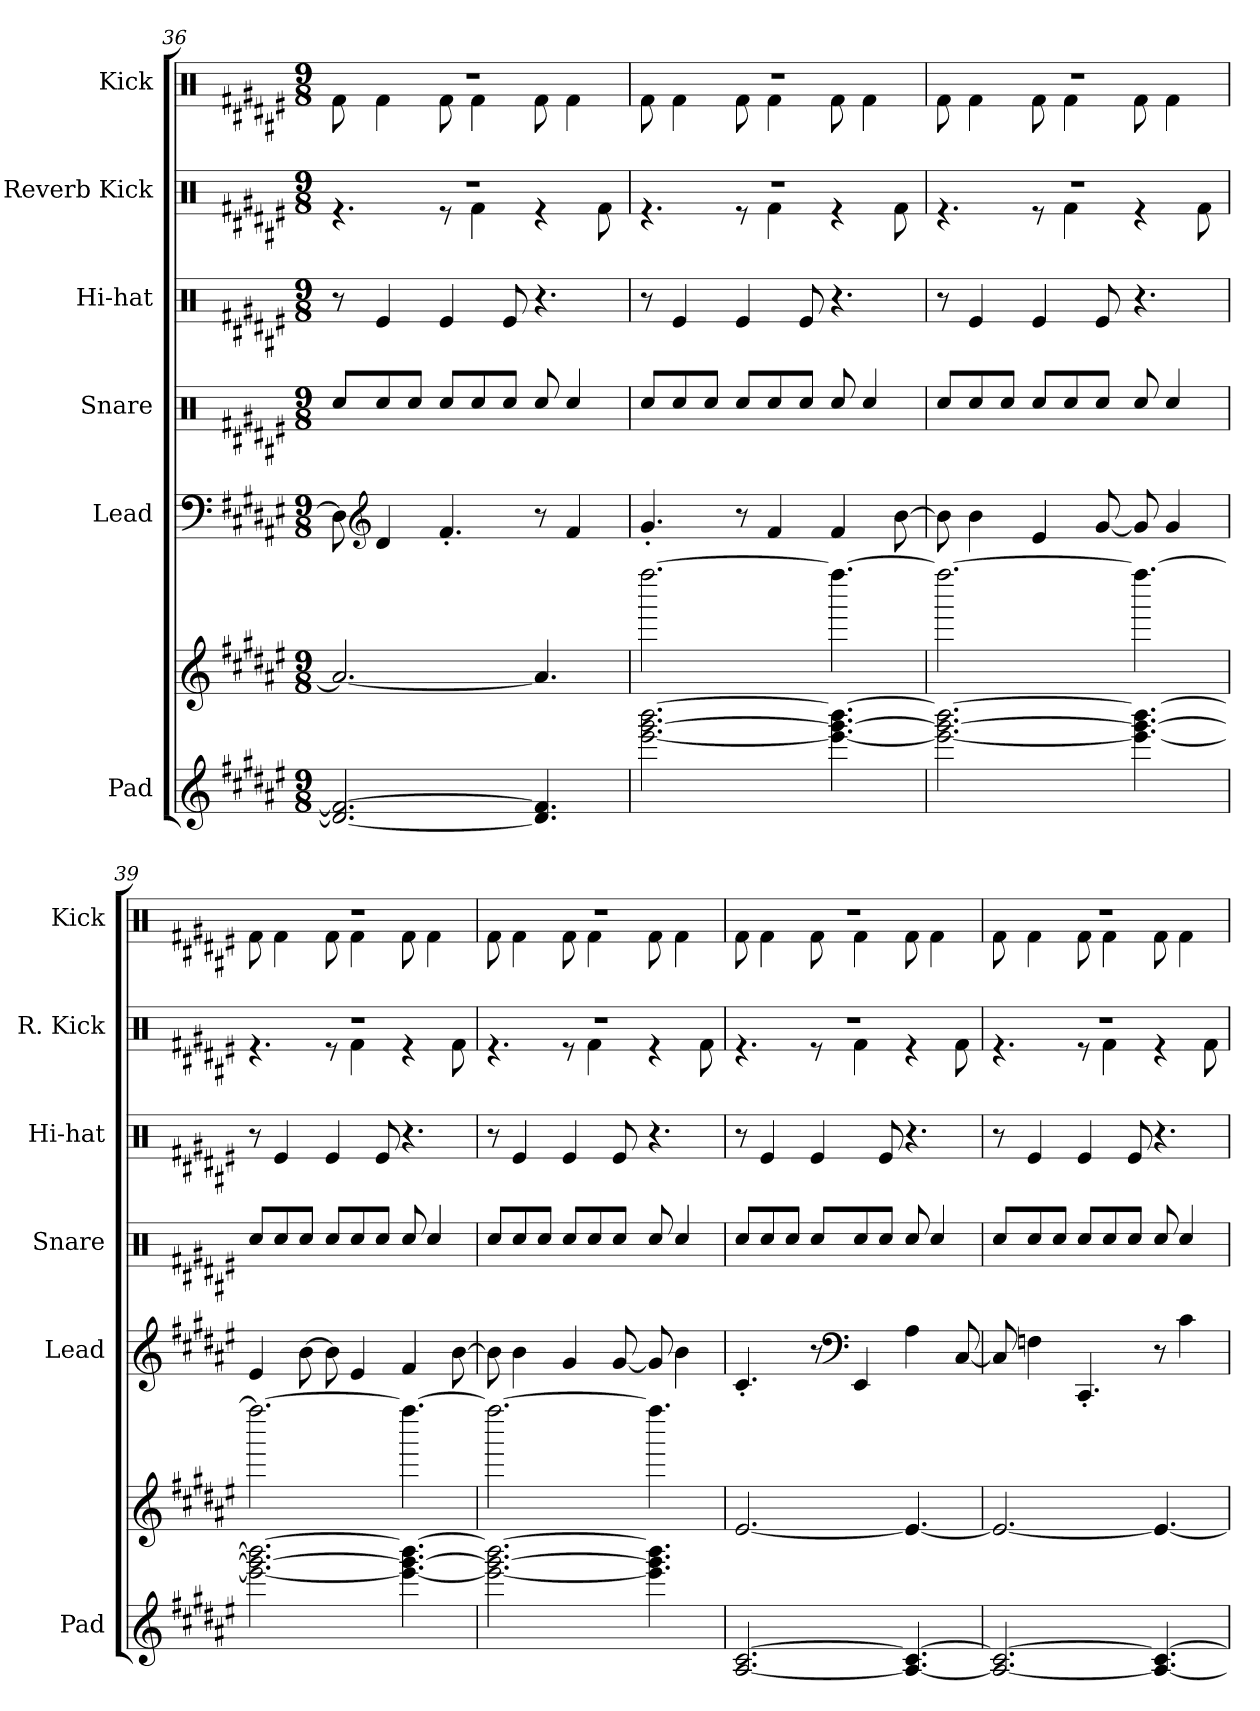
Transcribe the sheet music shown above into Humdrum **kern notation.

**kern	**kern	**kern	**kern	**kern	**kern	**kern
*part6	*part6	*part5	*part4	*part3	*part2	*part1
*staff7	*staff6	*staff5	*staff4	*staff3	*staff2	*staff1
*I"Pad	*	*I"Lead	*I"Snare	*I"Hi-hat	*I"Reverb Kick	*I"Kick
*I'Pad	*	*I'Lead	*I'Snare	*I'Hi-hat	*I'R. Kick	*I'Kick
*clefG2	*clefG2	*clefF4	*clefX	*clefX	*clefX	*clefX
*k[f#c#g#d#a#e#]	*k[f#c#g#d#a#e#]	*k[f#c#g#d#a#e#]	*k[f#c#g#d#a#e#]	*k[f#c#g#d#a#e#]	*k[f#c#g#d#a#e#]	*k[f#c#g#d#a#e#]
*M9/8	*M9/8	*M9/8	*M9/8	*M9/8	*M9/8	*M9/8
=36	=36	=36	=36	=36	=36	=36
*	*	*	*	*	*^	*^
2.d#/_ 2.f#/_	2.a#/_	8D#\]	8Rcc/L	8r	8%9r	4.r	8%9r	8Rf\
*	*	*clefG2	*	*	*	*	*	*
.	.	4d#/	8Rcc/	4Re/	.	.	.	4Rf\
.	.	.	8Rcc/J	.	.	.	.	.
.	.	4.f#'/	8Rcc/L	4Re/	.	8r	.	8Rf\
.	.	.	8Rcc/	.	.	4Rf\	.	4Rf\
.	.	.	8Rcc/J	8Re/	.	.	.	.
4.d#/] 4.f#/]	4.a#/]	8r	8Rcc/	4.r	.	4r	.	8Rf\
.	.	4f#/	4Rcc/	.	.	.	.	4Rf\
.	.	.	.	.	.	8Rf\	.	.
!!LO:PB:g=z	!!
=37	=37	=37	=37	=37	=37	=37	=37	=37
[2.eee#\ [2.ggg#\ [2.bbb\	[2.ffff#\	4.g#'/	8Rcc/L	8r	8%9r	4.r	8%9r	8Rf\
.	.	.	8Rcc/	4Re/	.	.	.	4Rf\
.	.	.	8Rcc/J	.	.	.	.	.
.	.	8r	8Rcc/L	4Re/	.	8r	.	8Rf\
.	.	4f#/	8Rcc/	.	.	4Rf\	.	4Rf\
.	.	.	8Rcc/J	8Re/	.	.	.	.
4.eee#\_ 4.ggg#\_ 4.bbb\_	4.ffff#\_	4f#/	8Rcc/	4.r	.	4r	.	8Rf\
.	.	.	4Rcc/	.	.	.	.	4Rf\
.	.	[8b\	.	.	.	8Rf\	.	.
=38	=38	=38	=38	=38	=38	=38	=38	=38
2.eee#\_ 2.ggg#\_ 2.bbb\_	2.ffff#\_	8b\]	8Rcc/L	8r	8%9r	4.r	8%9r	8Rf\
.	.	4b\	8Rcc/	4Re/	.	.	.	4Rf\
.	.	.	8Rcc/J	.	.	.	.	.
.	.	4e#/	8Rcc/L	4Re/	.	8r	.	8Rf\
.	.	.	8Rcc/	.	.	4Rf\	.	4Rf\
.	.	[8g#/	8Rcc/J	8Re/	.	.	.	.
4.eee#\_ 4.ggg#\_ 4.bbb\_	4.ffff#\_	8g#/]	8Rcc/	4.r	.	4r	.	8Rf\
.	.	4g#/	4Rcc/	.	.	.	.	4Rf\
.	.	.	.	.	.	8Rf\	.	.
=39	=39	=39	=39	=39	=39	=39	=39	=39
2.eee#\_ 2.ggg#\_ 2.bbb\_	2.ffff#\_	4e#/	8Rcc/L	8r	8%9r	4.r	8%9r	8Rf\
.	.	.	8Rcc/	4Re/	.	.	.	4Rf\
.	.	[8b\	8Rcc/J	.	.	.	.	.
.	.	8b\]	8Rcc/L	4Re/	.	8r	.	8Rf\
.	.	4e#/	8Rcc/	.	.	4Rf\	.	4Rf\
.	.	.	8Rcc/J	8Re/	.	.	.	.
4.eee#\_ 4.ggg#\_ 4.bbb\_	4.ffff#\_	4f#/	8Rcc/	4.r	.	4r	.	8Rf\
.	.	.	4Rcc/	.	.	.	.	4Rf\
.	.	[8b\	.	.	.	8Rf\	.	.
!!LO:PB:g=z	!!
=40	=40	=40	=40	=40	=40	=40	=40	=40
2.eee#\_ 2.ggg#\_ 2.bbb\_	2.ffff#\_	8b\]	8Rcc/L	8r	8%9r	4.r	8%9r	8Rf\
.	.	4b\	8Rcc/	4Re/	.	.	.	4Rf\
.	.	.	8Rcc/J	.	.	.	.	.
.	.	4g#/	8Rcc/L	4Re/	.	8r	.	8Rf\
.	.	.	8Rcc/	.	.	4Rf\	.	4Rf\
.	.	[8g#/	8Rcc/J	8Re/	.	.	.	.
4.eee#\] 4.ggg#\] 4.bbb\]	4.ffff#\]	8g#/]	8Rcc/	4.r	.	4r	.	8Rf\
.	.	4b\	4Rcc/	.	.	.	.	4Rf\
.	.	.	.	.	.	8Rf\	.	.
=41	=41	=41	=41	=41	=41	=41	=41	=41
[2.A#/ [2.c#/	[2.e#/	4.c#'/	8Rcc/L	8r	8%9r	4.r	8%9r	8Rf\
.	.	.	8Rcc/	4Re/	.	.	.	4Rf\
.	.	.	8Rcc/J	.	.	.	.	.
.	.	8r	8Rcc/L	4Re/	.	8r	.	8Rf\
*	*	*clefF4	*	*	*	*	*	*
.	.	4EE#/	8Rcc/	.	.	4Rf\	.	4Rf\
.	.	.	8Rcc/J	8Re/	.	.	.	.
4.A#/_ 4.c#/_	4.e#/_	4A#\	8Rcc/	4.r	.	4r	.	8Rf\
.	.	.	4Rcc/	.	.	.	.	4Rf\
.	.	[8C#/	.	.	.	8Rf\	.	.
=42	=42	=42	=42	=42	=42	=42	=42	=42
2.A#/_ 2.c#/_	2.e#/_	8C#/]	8Rcc/L	8r	8%9r	4.r	8%9r	8Rf\
.	.	4Fn\	8Rcc/	4Re/	.	.	.	4Rf\
.	.	.	8Rcc/J	.	.	.	.	.
.	.	4.CC#'/	8Rcc/L	4Re/	.	8r	.	8Rf\
.	.	.	8Rcc/	.	.	4Rf\	.	4Rf\
.	.	.	8Rcc/J	8Re/	.	.	.	.
4.A#/_ 4.c#/_	4.e#/_	8r	8Rcc/	4.r	.	4r	.	8Rf\
.	.	4c#\	4Rcc/	.	.	.	.	4Rf\
.	.	.	.	.	.	8Rf\	.	.
*	*	*	*	*	*v	*v	*	*
*	*	*	*	*	*	*v	*v
=	=	=	=	=	=	=
*-	*-	*-	*-	*-	*-	*-
